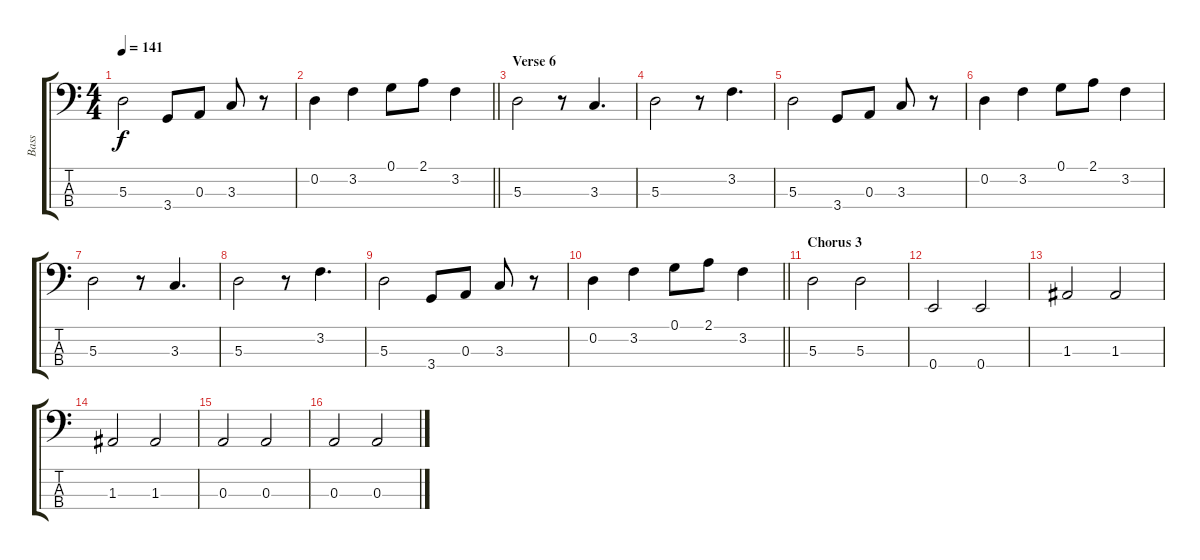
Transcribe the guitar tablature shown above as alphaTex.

\track ("Bass" "Bass") {instrument electricbassfinger}
\staff {score tabs}
\tuning (G2 D2 A1 E1) {hide}
\ts (4 4)
\tempo 141
\clef f4
\ks c
5.3.2{dy f} 3.4.8 0.3.8 3.3.8 r.8 |
\barLineRight lightlight
0.2.4 3.2.4 0.1.8 2.1.8 3.2.4 |
\section ("" "Verse 6")
5.3.2 r.8 3.3.4{d} |
5.3.2 r.8 3.2.4{d} |
5.3.2 3.4.8 0.3.8 3.3.8 r.8 |
0.2.4 3.2.4 0.1.8 2.1.8 3.2.4 |
5.3.2 r.8 3.3.4{d} |
5.3.2 r.8 3.2.4{d} |
5.3.2 3.4.8 0.3.8 3.3.8 r.8 |
\barLineRight lightlight
0.2.4 3.2.4 0.1.8 2.1.8 3.2.4 |
\section ("" "Chorus 3")
5.3.2 5.3.2 |
0.4.2 0.4.2 |
1.3.2 1.3.2 |
1.3.2 1.3.2 |
0.3.2 0.3.2 |
0.3.2 0.3.2
